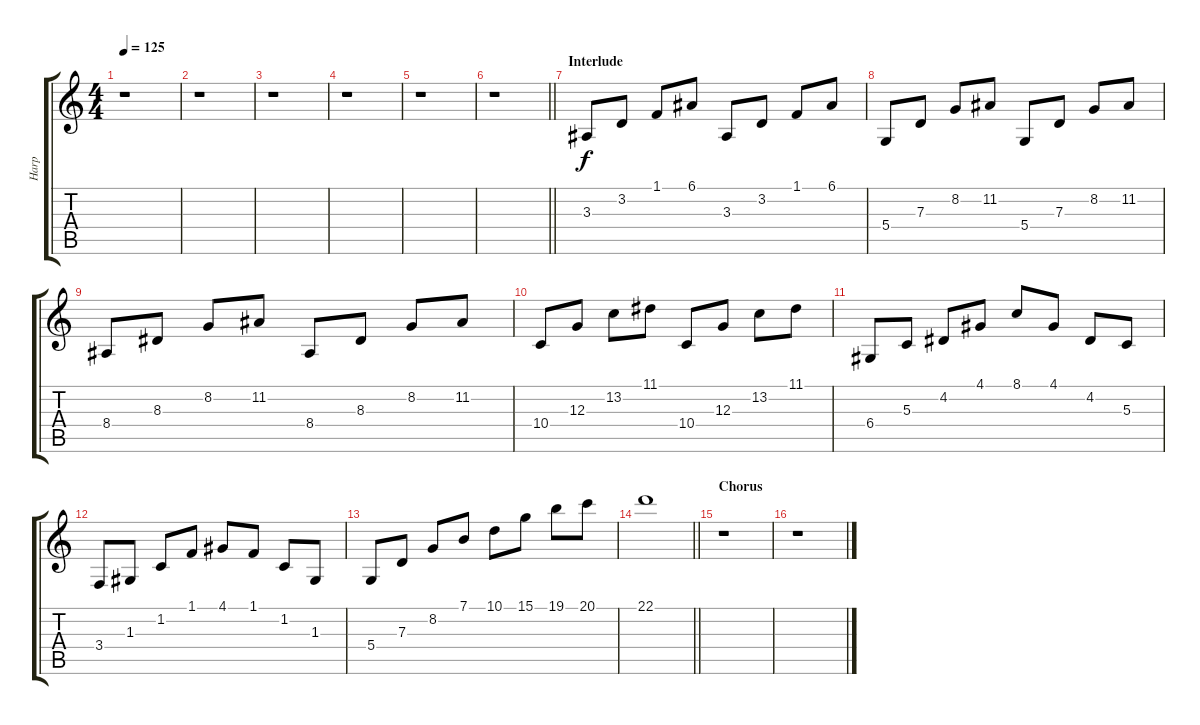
\track ("Harp " "Harp ") {instrument orchestralharp}
\staff {score tabs}
\tuning (E4 B3 G3 D3 A2 E2) {hide}
\ts (4 4)
\tempo 125
\clef g2
\ks c
r.1{dy f} |
r.1 |
r.1 |
r.1 |
r.1 |
\barLineRight lightlight
r.1 |
\section ("" "Interlude ")
3.3.8 3.2.8 1.1.8 6.1.8 3.3.8 3.2.8 1.1.8 6.1.8 |
5.4.8 7.3.8 8.2.8 11.2.8 5.4.8 7.3.8 8.2.8 11.2.8 |
8.4.8 8.3.8 8.2.8 11.2.8 8.4.8 8.3.8 8.2.8 11.2.8 |
10.4.8 12.3.8 13.2.8 11.1.8 10.4.8 12.3.8 13.2.8 11.1.8 |
6.4.8 5.3.8 4.2.8 4.1.8 8.1.8 4.1.8 4.2.8 5.3.8 |
3.4.8 1.3.8 1.2.8 1.1.8 4.1.8 1.1.8 1.2.8 1.3.8 |
5.4.8 7.3.8 8.2.8 7.1.8 10.1.8 15.1.8 19.1.8 20.1.8 |
\barLineRight lightlight
22.1.1 |
\section ("" "Chorus ")
r.1 |
r.1
